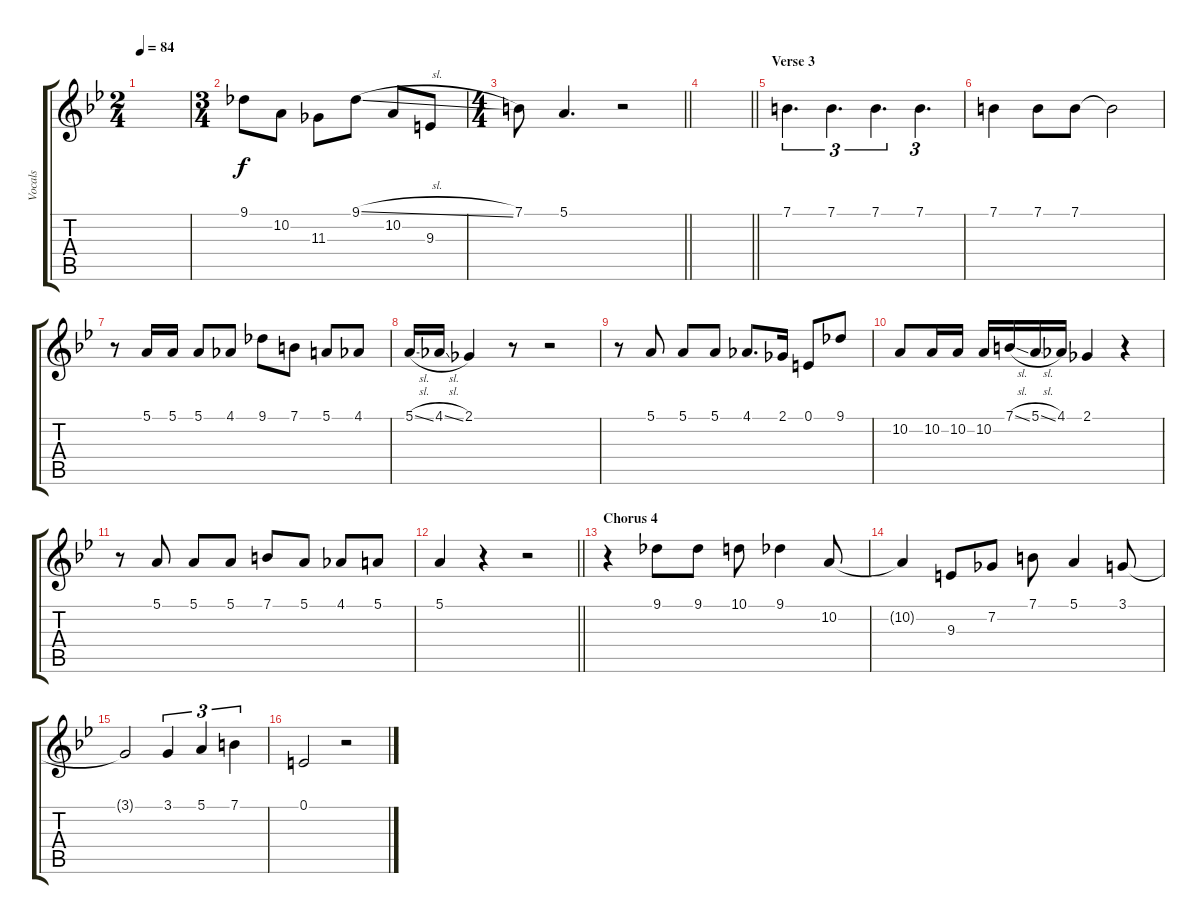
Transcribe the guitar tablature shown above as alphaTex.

\track ("Vocals" "Vocals") {instrument stringensemble1}
\staff {score tabs}
\tuning (E4 B3 G3 D3 A2 E2) {hide}
\ts (2 4)
\tempo 84
\clef g2
\ks bb
|
\ts (3 4)
9.1.8 10.2.8 11.3.8 9.1{sl}.8 10.2.8 9.3.8 |
\ts (4 4)
\barLineRight lightlight
7.1.8 5.1.4{d} r.2 |
\barLineRight lightlight
|
\section ("" "Verse 3")
7.1.4{d tu (3 2)} 7.1.4{d tu (3 2)} 7.1.4{d tu (3 2)} 7.1.4{d tu (3 2)} |
7.1.4 7.1.8 7.1.8 7.1{t}.2 |
r.8 5.1.16 5.1.16 5.1.8 4.1.8 9.1.8 7.1.8 5.1.8 4.1.8 |
5.1{sl}.16 4.1{sl}.16 2.1.4 r.8 r.2 |
r.8 5.1.8 5.1.8 5.1.8 4.1.8{d} 2.1.16 0.1.8 9.1.8 |
10.2.8 10.2.16 10.2.16 10.2.16 7.1{sl}.16 5.1{sl}.16 4.1.16 2.1.4 r.4 |
r.8 5.1.8 5.1.8 5.1.8 7.1.8 5.1.8 4.1.8 5.1.8 |
\barLineRight lightlight
5.1.4 r.4 r.2 |
\section ("" "Chorus 4")
r.4 9.1.8 9.1.8 10.1.8 9.1.4 10.2.8 |
10.2{t}.4 9.3.8 7.2.8 7.1.8 5.1.4 3.1.8 |
3.1{t}.2 3.1.4{tu (3 2)} 5.1.4{tu (3 2)} 7.1.4{tu (3 2)} |
0.1.2 r.2
